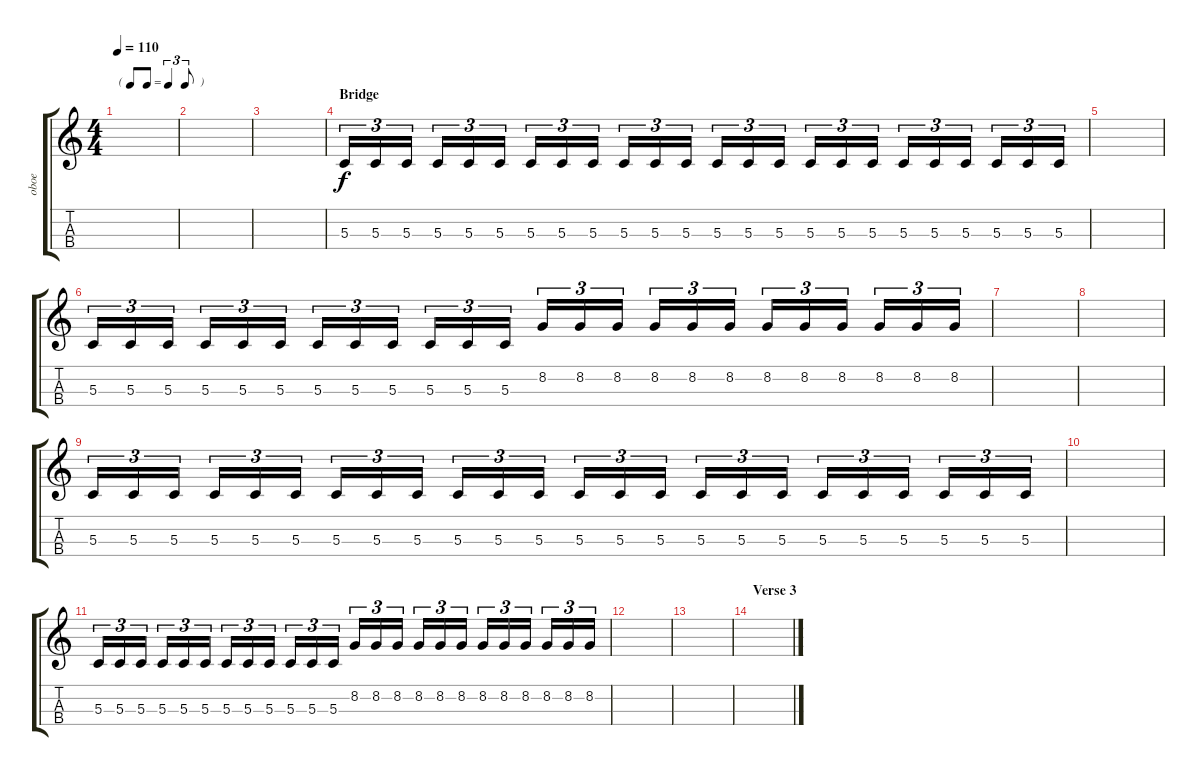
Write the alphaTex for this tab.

\track ("oboe" "oboe") {instrument oboe}
\staff {score tabs}
\tuning (E4 B3 G3 D3) {hide}
\ts (4 4)
\tf triplet8th
\tempo 110
\clef g2
\ks c
|
|
|
\section ("" "Bridge")
5.3.16{tu (3 2)} 5.3.16{tu (3 2)} 5.3.16{tu (3 2)} 5.3.16{tu (3 2)} 5.3.16{tu (3 2)} 5.3.16{tu (3 2)} 5.3.16{tu (3 2)} 5.3.16{tu (3 2)} 5.3.16{tu (3 2)} 5.3.16{tu (3 2)} 5.3.16{tu (3 2)} 5.3.16{tu (3 2)} 5.3.16{tu (3 2)} 5.3.16{tu (3 2)} 5.3.16{tu (3 2)} 5.3.16{tu (3 2)} 5.3.16{tu (3 2)} 5.3.16{tu (3 2)} 5.3.16{tu (3 2)} 5.3.16{tu (3 2)} 5.3.16{tu (3 2)} 5.3.16{tu (3 2)} 5.3.16{tu (3 2)} 5.3.16{tu (3 2)} |
|
5.3.16{tu (3 2)} 5.3.16{tu (3 2)} 5.3.16{tu (3 2)} 5.3.16{tu (3 2)} 5.3.16{tu (3 2)} 5.3.16{tu (3 2)} 5.3.16{tu (3 2)} 5.3.16{tu (3 2)} 5.3.16{tu (3 2)} 5.3.16{tu (3 2)} 5.3.16{tu (3 2)} 5.3.16{tu (3 2)} 8.2.16{tu (3 2)} 8.2.16{tu (3 2)} 8.2.16{tu (3 2)} 8.2.16{tu (3 2)} 8.2.16{tu (3 2)} 8.2.16{tu (3 2)} 8.2.16{tu (3 2)} 8.2.16{tu (3 2)} 8.2.16{tu (3 2)} 8.2.16{tu (3 2)} 8.2.16{tu (3 2)} 8.2.16{tu (3 2)} |
|
|
5.3.16{tu (3 2)} 5.3.16{tu (3 2)} 5.3.16{tu (3 2)} 5.3.16{tu (3 2)} 5.3.16{tu (3 2)} 5.3.16{tu (3 2)} 5.3.16{tu (3 2)} 5.3.16{tu (3 2)} 5.3.16{tu (3 2)} 5.3.16{tu (3 2)} 5.3.16{tu (3 2)} 5.3.16{tu (3 2)} 5.3.16{tu (3 2)} 5.3.16{tu (3 2)} 5.3.16{tu (3 2)} 5.3.16{tu (3 2)} 5.3.16{tu (3 2)} 5.3.16{tu (3 2)} 5.3.16{tu (3 2)} 5.3.16{tu (3 2)} 5.3.16{tu (3 2)} 5.3.16{tu (3 2)} 5.3.16{tu (3 2)} 5.3.16{tu (3 2)} |
|
5.3.16{tu (3 2)} 5.3.16{tu (3 2)} 5.3.16{tu (3 2)} 5.3.16{tu (3 2)} 5.3.16{tu (3 2)} 5.3.16{tu (3 2)} 5.3.16{tu (3 2)} 5.3.16{tu (3 2)} 5.3.16{tu (3 2)} 5.3.16{tu (3 2)} 5.3.16{tu (3 2)} 5.3.16{tu (3 2)} 8.2.16{tu (3 2)} 8.2.16{tu (3 2)} 8.2.16{tu (3 2)} 8.2.16{tu (3 2)} 8.2.16{tu (3 2)} 8.2.16{tu (3 2)} 8.2.16{tu (3 2)} 8.2.16{tu (3 2)} 8.2.16{tu (3 2)} 8.2.16{tu (3 2)} 8.2.16{tu (3 2)} 8.2.16{tu (3 2)} |
|
|
\section ("" "Verse 3")
